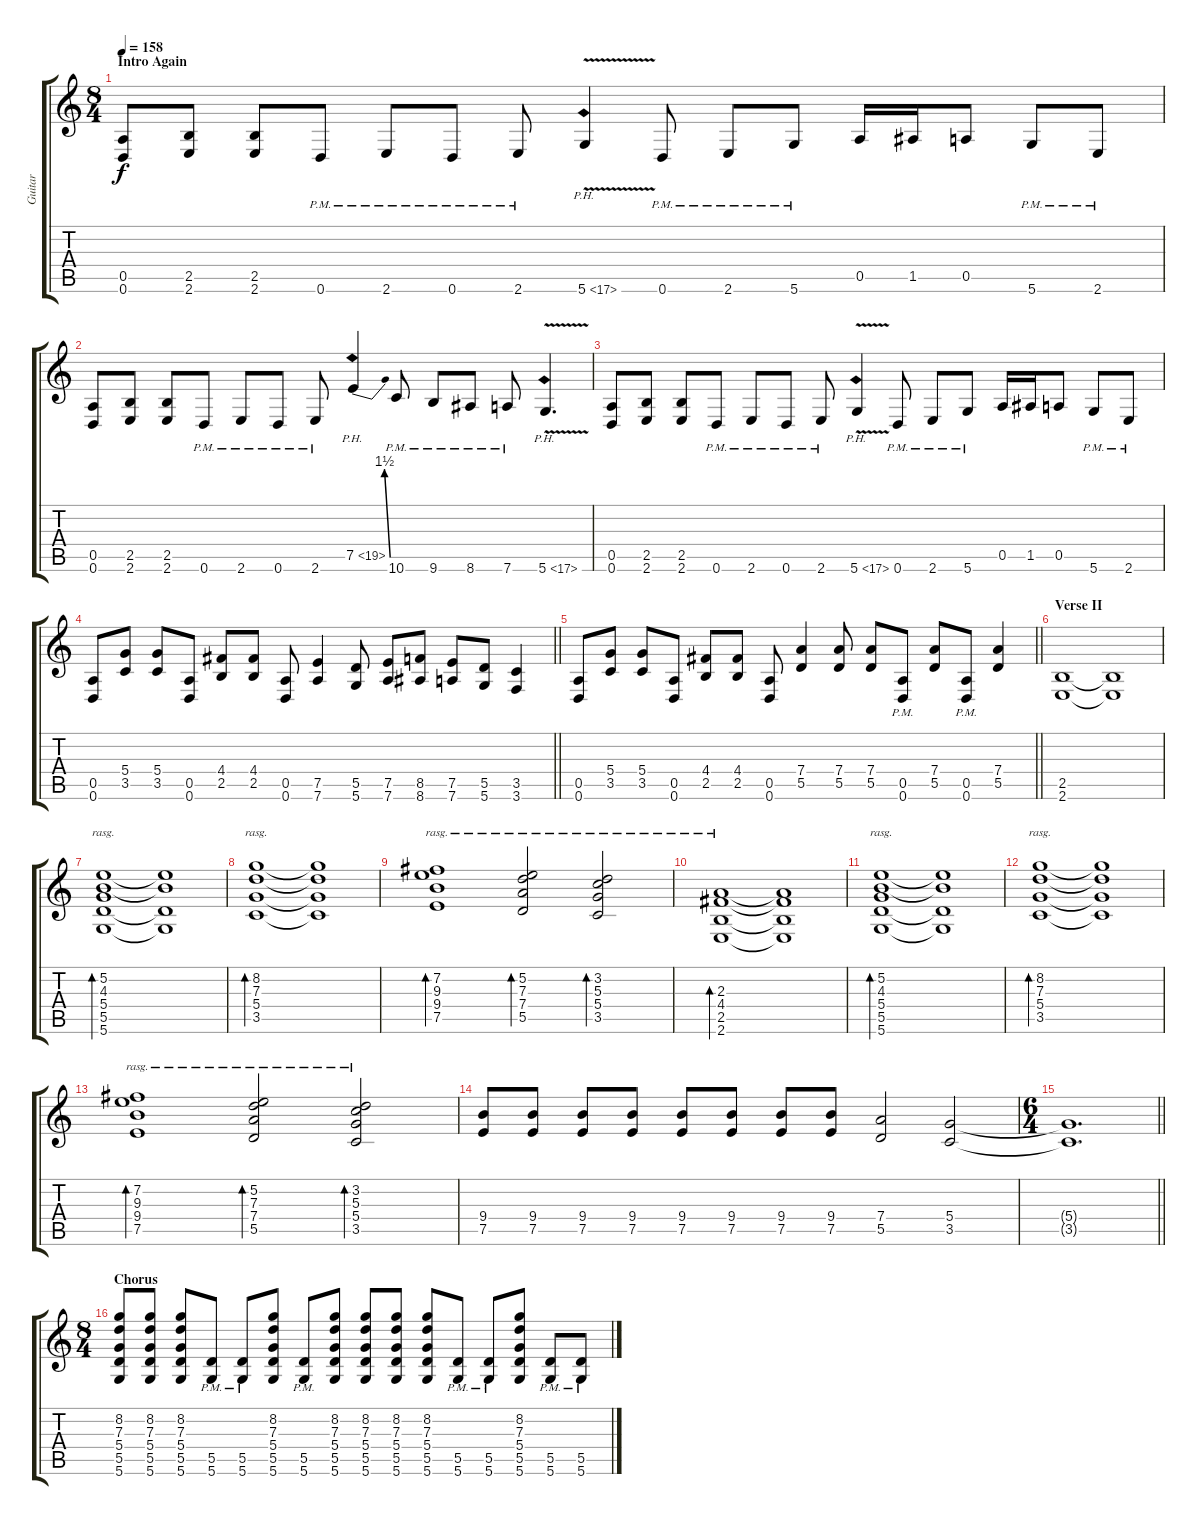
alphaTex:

\track ("Guitar" "Guitar") {instrument distortionguitar}
\staff {score tabs}
\tuning (E4 B3 G3 D3 A2 D2) {hide}
\ts (8 4)
\section ("" "Intro Again")
\tempo 158
\clef g2
\ks c
(0.5 0.6).8{dy f} (2.5 2.6).8 (2.5 2.6).8 0.6{pm}.8 2.6{pm}.8 0.6{pm}.8 2.6{pm}.8 5.6{ph 12 v}.4 0.6{pm}.8 2.6{pm}.8 5.6{pm}.8 0.5.16 1.5.16 0.5.8 5.6{pm}.8 2.6{pm}.8 |
(0.5 0.6).8 (2.5 2.6).8 (2.5 2.6).8 0.6{pm}.8 2.6{pm}.8 0.6{pm}.8 2.6{pm}.8 7.5{be (bend 0 0 60 6) ph 12}.4 10.6{pm}.8 9.6{pm}.8 8.6{pm}.8 7.6{pm}.8 5.6{ph 12 v}.4{d} |
(0.5 0.6).8 (2.5 2.6).8 (2.5 2.6).8 0.6{pm}.8 2.6{pm}.8 0.6{pm}.8 2.6{pm}.8 5.6{ph 12 v}.4 0.6{pm}.8 2.6{pm}.8 5.6{pm}.8 0.5.16 1.5.16 0.5.8 5.6{pm}.8 2.6{pm}.8 |
\barLineRight lightlight
(0.5 0.6).8 (5.4 3.5).8 (5.4 3.5).8 (0.5 0.6).8 (4.4 2.5).8 (4.4 2.5).8 (0.5 0.6).8 (7.5 7.6).4 (5.5 5.6).8 (7.5 7.6).8 (8.5 8.6).8 (7.5 7.6).8 (5.5 5.6).8 (3.5 3.6).4 |
\barLineRight lightlight
(0.5 0.6).8 (5.4 3.5).8 (5.4 3.5).8 (0.5 0.6).8 (4.4 2.5).8 (4.4 2.5).8 (0.5 0.6).8 (7.4 5.5).4 (7.4 5.5).8 (7.4 5.5).8 (0.5{pm} 0.6{pm}).8 (7.4 5.5).8 (0.5{pm} 0.6{pm}).8 (7.4 5.5).4 |
\section ("" "Verse II")
(2.5 2.6).1 (2.5{t} 2.6{t}).1 |
(5.2 4.3 5.4 5.5 5.6).1{bd 480 rasg ii} (5.2{t} 4.3{t} 5.5{t} 5.6{t}).1 |
(8.2 7.3 5.4 3.5).1{bd 480 rasg ii} (8.2{t} 7.3{t} 5.4{t} 3.5{t}).1 |
(7.2 9.3 9.4 7.5).1{bd 480 rasg ii} (5.2 7.3 7.4 5.5).2{bd 480 rasg ii} (3.2 5.3 5.4 3.5).2{bd 480 rasg ii} |
(2.3 4.4 2.5 2.6).1{bd 480 rasg ii} (2.3{t} 4.4{t} 2.5{t} 2.6{t}).1 |
(5.2 4.3 5.4 5.5 5.6).1{bd 480 rasg ii} (5.2{t} 4.3{t} 5.5{t} 5.6{t}).1 |
(8.2 7.3 5.4 3.5).1{bd 480 rasg ii} (8.2{t} 7.3{t} 5.4{t} 3.5{t}).1 |
(7.2 9.3 9.4 7.5).1{bd 480 rasg ii} (5.2 7.3 7.4 5.5).2{bd 480 rasg ii} (3.2 5.3 5.4 3.5).2{bd 480 rasg ii} |
(9.4 7.5).8 (9.4 7.5).8 (9.4 7.5).8 (9.4 7.5).8 (9.4 7.5).8 (9.4 7.5).8 (9.4 7.5).8 (9.4 7.5).8 (7.4 5.5).2 (5.4 3.5).2 |
\ts (6 4)
\barLineRight lightlight
(5.4{t} 3.5{t}).1{d} |
\ts (8 4)
\section ("" "Chorus")
(8.2 7.3 5.4 5.5 5.6).8 (8.2 7.3 5.4 5.5 5.6).8 (8.2 7.3 5.4 5.5 5.6).8 (5.5{pm} 5.6{pm}).8 (5.5{pm} 5.6{pm}).8 (8.2 7.3 5.4 5.5 5.6).8 (5.5{pm} 5.6{pm}).8 (8.2 7.3 5.4 5.5 5.6).8 (8.2 7.3 5.4 5.5 5.6).8 (8.2 7.3 5.4 5.5 5.6).8 (8.2 7.3 5.4 5.5 5.6).8 (5.5{pm} 5.6{pm}).8 (5.5{pm} 5.6{pm}).8 (8.2 7.3 5.4 5.5 5.6).8 (5.5{pm} 5.6{pm}).8 (5.5{pm} 5.6{pm}).8
